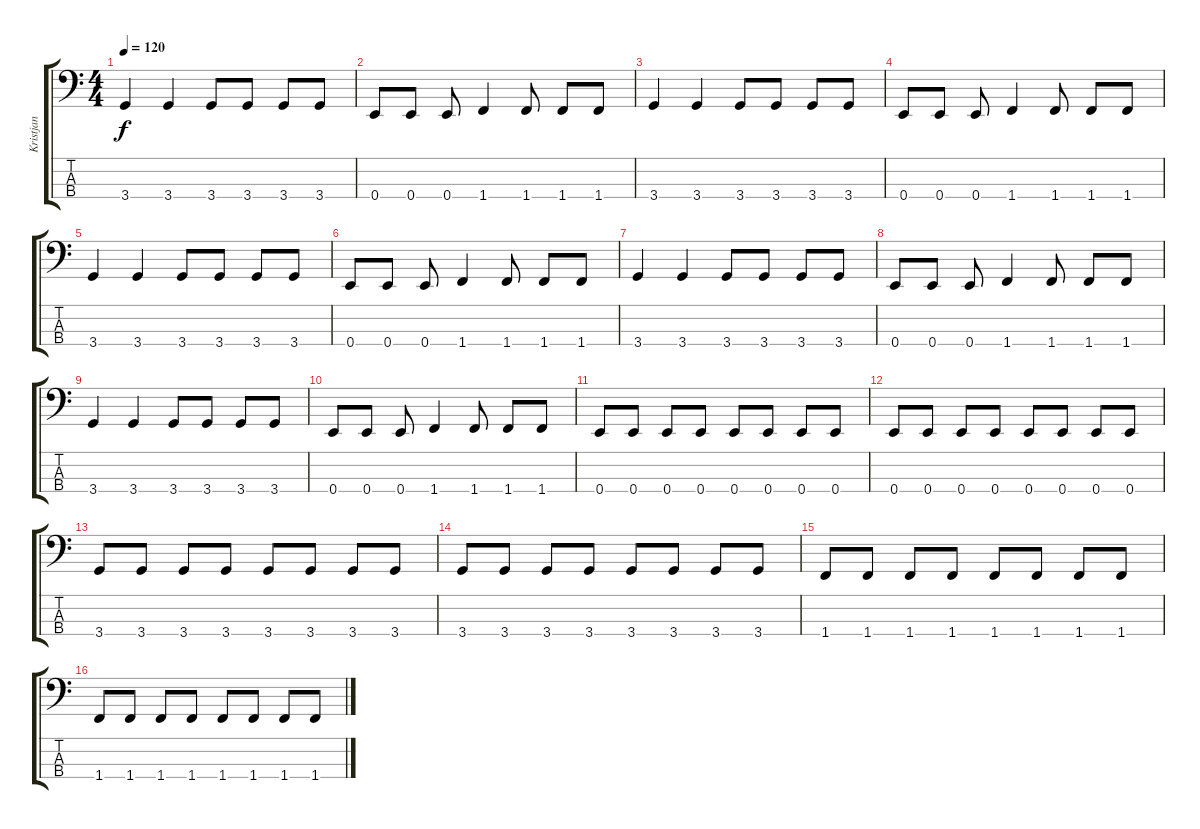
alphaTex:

\track ("Kristjan" "Kristjan") {instrument electricbassfinger}
\staff {score tabs}
\tuning (G2 D2 A1 E1) {hide}
\ts (4 4)
\tempo 120
\clef f4
\ks c
3.4.4{dy f} 3.4.4 3.4.8 3.4.8 3.4.8 3.4.8 |
0.4.8 0.4.8 0.4.8 1.4.4 1.4.8 1.4.8 1.4.8 |
3.4.4 3.4.4 3.4.8 3.4.8 3.4.8 3.4.8 |
0.4.8 0.4.8 0.4.8 1.4.4 1.4.8 1.4.8 1.4.8 |
3.4.4 3.4.4 3.4.8 3.4.8 3.4.8 3.4.8 |
0.4.8 0.4.8 0.4.8 1.4.4 1.4.8 1.4.8 1.4.8 |
3.4.4 3.4.4 3.4.8 3.4.8 3.4.8 3.4.8 |
0.4.8 0.4.8 0.4.8 1.4.4 1.4.8 1.4.8 1.4.8 |
3.4.4 3.4.4 3.4.8 3.4.8 3.4.8 3.4.8 |
0.4.8 0.4.8 0.4.8 1.4.4 1.4.8 1.4.8 1.4.8 |
0.4.8 0.4.8 0.4.8 0.4.8 0.4.8 0.4.8 0.4.8 0.4.8 |
0.4.8 0.4.8 0.4.8 0.4.8 0.4.8 0.4.8 0.4.8 0.4.8 |
3.4.8 3.4.8 3.4.8 3.4.8 3.4.8 3.4.8 3.4.8 3.4.8 |
3.4.8 3.4.8 3.4.8 3.4.8 3.4.8 3.4.8 3.4.8 3.4.8 |
1.4.8 1.4.8 1.4.8 1.4.8 1.4.8 1.4.8 1.4.8 1.4.8 |
1.4.8 1.4.8 1.4.8 1.4.8 1.4.8 1.4.8 1.4.8 1.4.8
